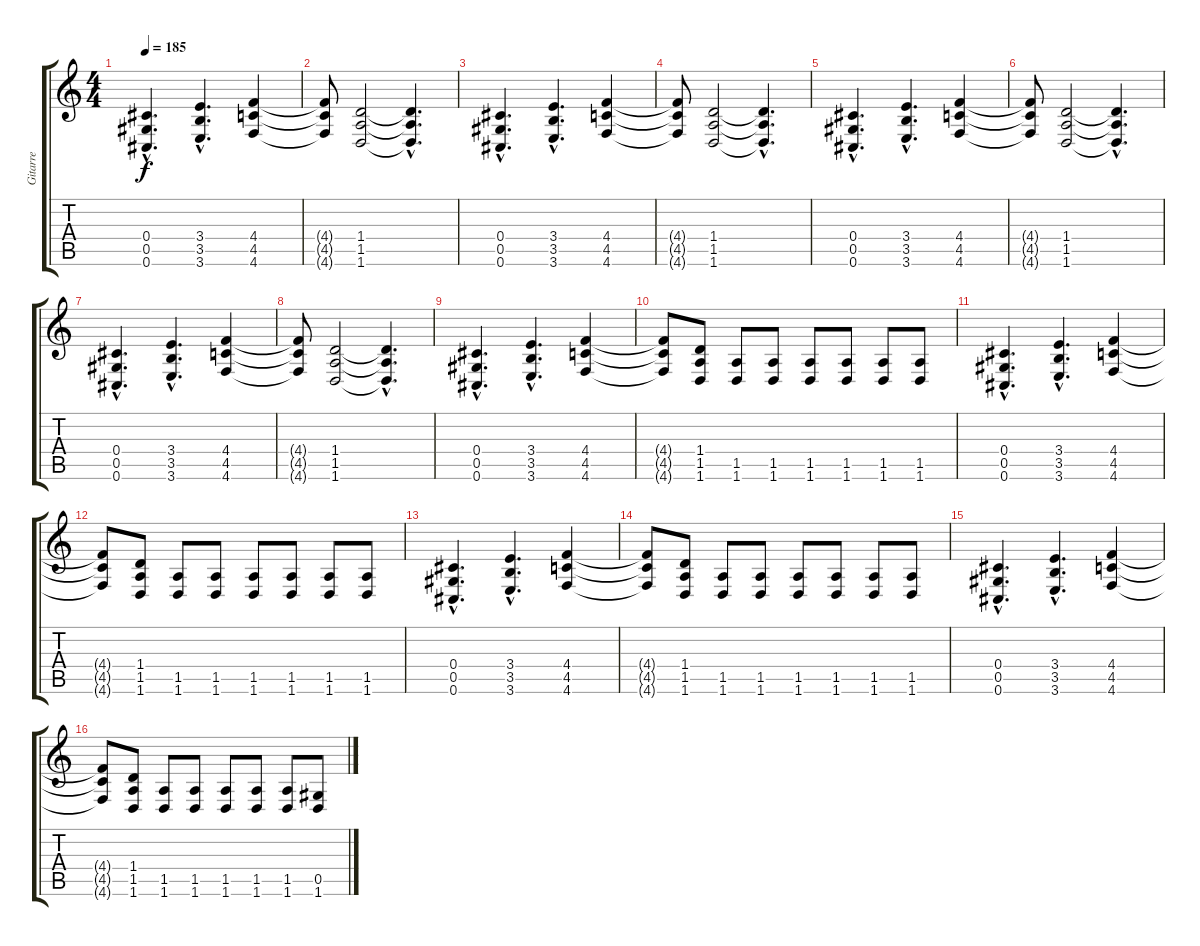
\track ("Gitarre" "Gitarre") {instrument distortionguitar}
\staff {score tabs}
\tuning (Eb4 Bb3 Gb3 Db3 Ab2 Db2) {hide}
\ts (4 4)
\tempo 185
\clef g2
\ks c
(0.4{hac} 0.5{hac} 0.6{hac}).4{d dy f} (3.4{hac} 3.5{hac} 3.6{hac}).4{d} (4.4 4.5 4.6).4 |
(4.4{t} 4.5{t} 4.6{t}).8 (1.4 1.5 1.6).2 (1.4{hac t} 1.5{hac t} 1.6{hac t}).4{d} |
(0.4{hac} 0.5{hac} 0.6{hac}).4{d} (3.4{hac} 3.5{hac} 3.6{hac}).4{d} (4.4 4.5 4.6).4 |
(4.4{t} 4.5{t} 4.6{t}).8 (1.4 1.5 1.6).2 (1.4{hac t} 1.5{hac t} 1.6{hac t}).4{d} |
(0.4{hac} 0.5{hac} 0.6{hac}).4{d} (3.4{hac} 3.5{hac} 3.6{hac}).4{d} (4.4 4.5 4.6).4 |
(4.4{t} 4.5{t} 4.6{t}).8 (1.4 1.5 1.6).2 (1.4{hac t} 1.5{hac t} 1.6{hac t}).4{d} |
(0.4{hac} 0.5{hac} 0.6{hac}).4{d} (3.4{hac} 3.5{hac} 3.6{hac}).4{d} (4.4 4.5 4.6).4 |
(4.4{t} 4.5{t} 4.6{t}).8 (1.4 1.5 1.6).2 (1.4{hac t} 1.5{hac t} 1.6{hac t}).4{d} |
(0.4{hac} 0.5{hac} 0.6{hac}).4{d} (3.4{hac} 3.5{hac} 3.6{hac}).4{d} (4.4 4.5 4.6).4 |
(4.4{t} 4.5{t} 4.6{t}).8 (1.4 1.5 1.6).8 (1.5 1.6).8 (1.5 1.6).8 (1.5 1.6).8 (1.5 1.6).8 (1.5 1.6).8 (1.5 1.6).8 |
(0.4{hac} 0.5{hac} 0.6{hac}).4{d} (3.4{hac} 3.5{hac} 3.6{hac}).4{d} (4.4 4.5 4.6).4 |
(4.4{t} 4.5{t} 4.6{t}).8 (1.4 1.5 1.6).8 (1.5 1.6).8 (1.5 1.6).8 (1.5 1.6).8 (1.5 1.6).8 (1.5 1.6).8 (1.5 1.6).8 |
(0.4{hac} 0.5{hac} 0.6{hac}).4{d} (3.4{hac} 3.5{hac} 3.6{hac}).4{d} (4.4 4.5 4.6).4 |
(4.4{t} 4.5{t} 4.6{t}).8 (1.4 1.5 1.6).8 (1.5 1.6).8 (1.5 1.6).8 (1.5 1.6).8 (1.5 1.6).8 (1.5 1.6).8 (1.5 1.6).8 |
(0.4{hac} 0.5{hac} 0.6{hac}).4{d} (3.4{hac} 3.5{hac} 3.6{hac}).4{d} (4.4 4.5 4.6).4 |
(4.4{t} 4.5{t} 4.6{t}).8 (1.4 1.5 1.6).8 (1.5 1.6).8 (1.5 1.6).8 (1.5 1.6).8 (1.5 1.6).8 (1.5 1.6).8 (0.5 1.6).8
